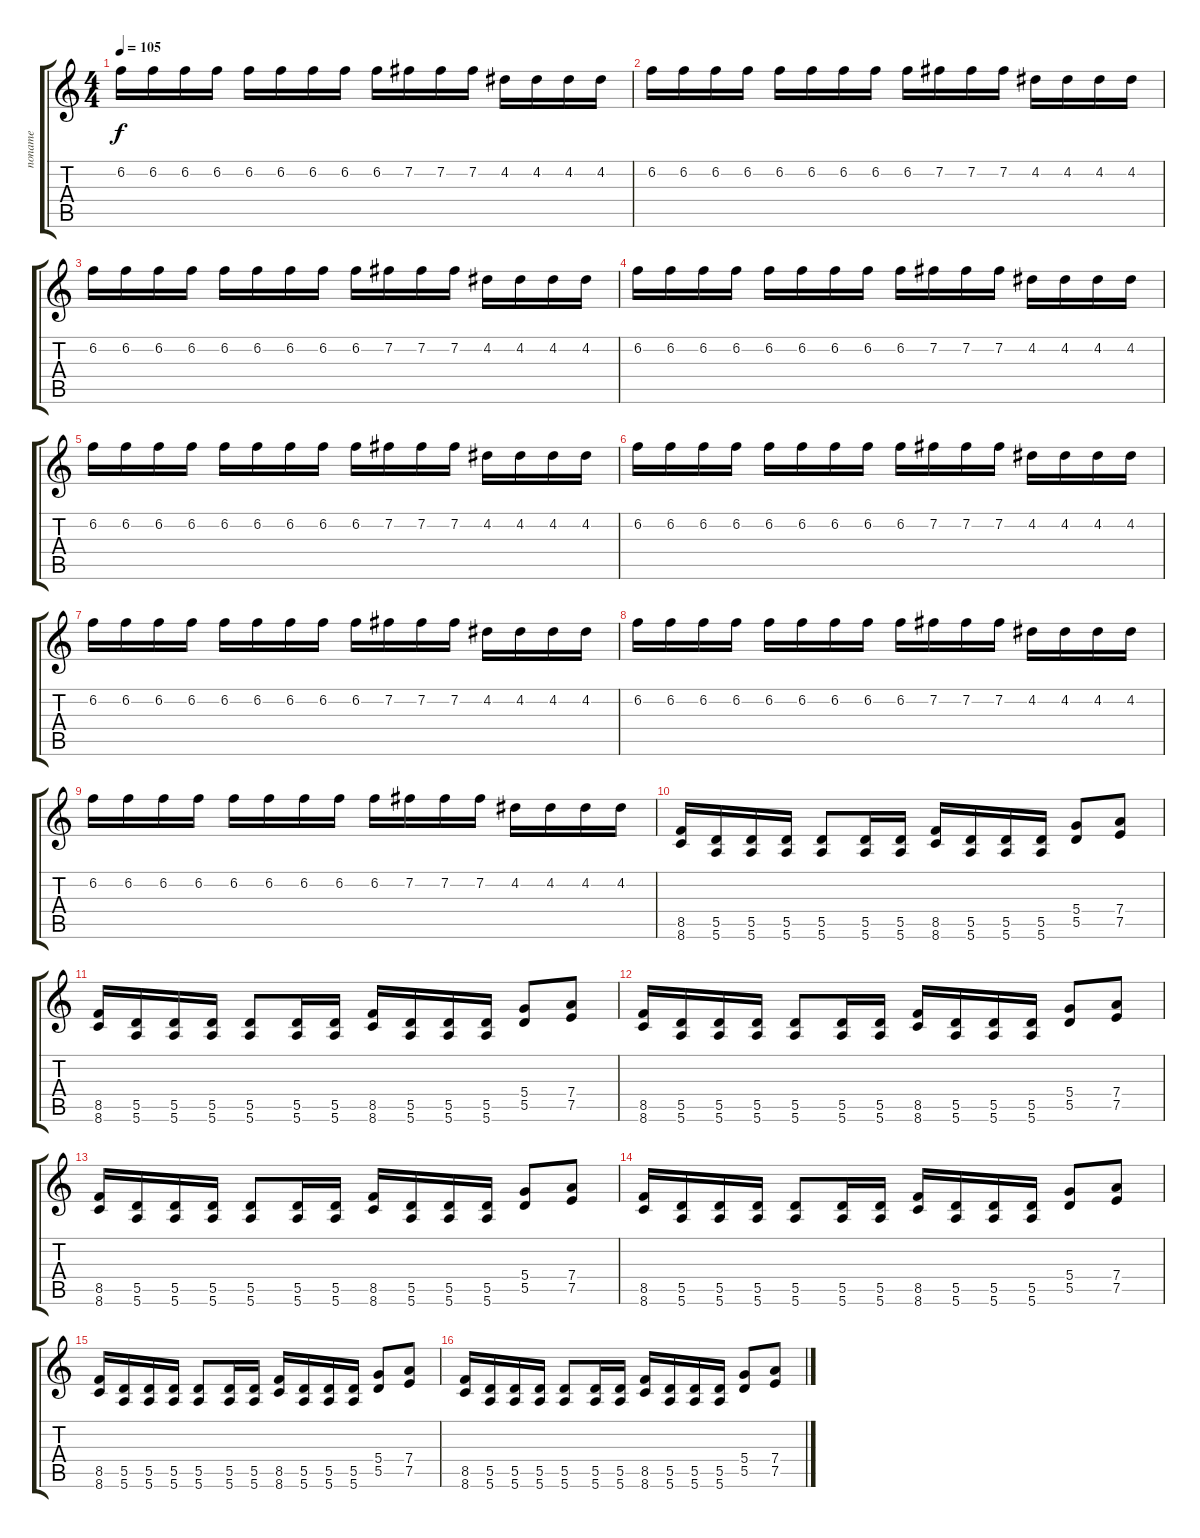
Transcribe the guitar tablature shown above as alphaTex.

\track ("noname" "noname") {instrument distortionguitar}
\staff {score tabs}
\tuning (E4 B3 G3 D3 A2 E2) {hide}
\ts (4 4)
\tempo 105
\clef g2
\ks c
6.2.16{dy f} 6.2.16 6.2.16 6.2.16 6.2.16 6.2.16 6.2.16 6.2.16 6.2.16 7.2.16 7.2.16 7.2.16 4.2.16 4.2.16 4.2.16 4.2.16 |
6.2.16 6.2.16 6.2.16 6.2.16 6.2.16 6.2.16 6.2.16 6.2.16 6.2.16 7.2.16 7.2.16 7.2.16 4.2.16 4.2.16 4.2.16 4.2.16 |
6.2.16 6.2.16 6.2.16 6.2.16 6.2.16 6.2.16 6.2.16 6.2.16 6.2.16 7.2.16 7.2.16 7.2.16 4.2.16 4.2.16 4.2.16 4.2.16 |
6.2.16 6.2.16 6.2.16 6.2.16 6.2.16 6.2.16 6.2.16 6.2.16 6.2.16 7.2.16 7.2.16 7.2.16 4.2.16 4.2.16 4.2.16 4.2.16 |
6.2.16 6.2.16 6.2.16 6.2.16 6.2.16 6.2.16 6.2.16 6.2.16 6.2.16 7.2.16 7.2.16 7.2.16 4.2.16 4.2.16 4.2.16 4.2.16 |
6.2.16 6.2.16 6.2.16 6.2.16 6.2.16 6.2.16 6.2.16 6.2.16 6.2.16 7.2.16 7.2.16 7.2.16 4.2.16 4.2.16 4.2.16 4.2.16 |
6.2.16 6.2.16 6.2.16 6.2.16 6.2.16 6.2.16 6.2.16 6.2.16 6.2.16 7.2.16 7.2.16 7.2.16 4.2.16 4.2.16 4.2.16 4.2.16 |
6.2.16 6.2.16 6.2.16 6.2.16 6.2.16 6.2.16 6.2.16 6.2.16 6.2.16 7.2.16 7.2.16 7.2.16 4.2.16 4.2.16 4.2.16 4.2.16 |
6.2.16 6.2.16 6.2.16 6.2.16 6.2.16 6.2.16 6.2.16 6.2.16 6.2.16 7.2.16 7.2.16 7.2.16 4.2.16 4.2.16 4.2.16 4.2.16 |
(8.5 8.6).16 (5.5 5.6).16 (5.5 5.6).16 (5.5 5.6).16 (5.5 5.6).8 (5.5 5.6).16 (5.5 5.6).16 (8.5 8.6).16 (5.5 5.6).16 (5.5 5.6).16 (5.5 5.6).16 (5.4 5.5).8 (7.4 7.5).8 |
(8.5 8.6).16 (5.5 5.6).16 (5.5 5.6).16 (5.5 5.6).16 (5.5 5.6).8 (5.5 5.6).16 (5.5 5.6).16 (8.5 8.6).16 (5.5 5.6).16 (5.5 5.6).16 (5.5 5.6).16 (5.4 5.5).8 (7.4 7.5).8 |
(8.5 8.6).16 (5.5 5.6).16 (5.5 5.6).16 (5.5 5.6).16 (5.5 5.6).8 (5.5 5.6).16 (5.5 5.6).16 (8.5 8.6).16 (5.5 5.6).16 (5.5 5.6).16 (5.5 5.6).16 (5.4 5.5).8 (7.4 7.5).8 |
(8.5 8.6).16 (5.5 5.6).16 (5.5 5.6).16 (5.5 5.6).16 (5.5 5.6).8 (5.5 5.6).16 (5.5 5.6).16 (8.5 8.6).16 (5.5 5.6).16 (5.5 5.6).16 (5.5 5.6).16 (5.4 5.5).8 (7.4 7.5).8 |
(8.5 8.6).16 (5.5 5.6).16 (5.5 5.6).16 (5.5 5.6).16 (5.5 5.6).8 (5.5 5.6).16 (5.5 5.6).16 (8.5 8.6).16 (5.5 5.6).16 (5.5 5.6).16 (5.5 5.6).16 (5.4 5.5).8 (7.4 7.5).8 |
(8.5 8.6).16 (5.5 5.6).16 (5.5 5.6).16 (5.5 5.6).16 (5.5 5.6).8 (5.5 5.6).16 (5.5 5.6).16 (8.5 8.6).16 (5.5 5.6).16 (5.5 5.6).16 (5.5 5.6).16 (5.4 5.5).8 (7.4 7.5).8 |
(8.5 8.6).16 (5.5 5.6).16 (5.5 5.6).16 (5.5 5.6).16 (5.5 5.6).8 (5.5 5.6).16 (5.5 5.6).16 (8.5 8.6).16 (5.5 5.6).16 (5.5 5.6).16 (5.5 5.6).16 (5.4 5.5).8 (7.4 7.5).8
